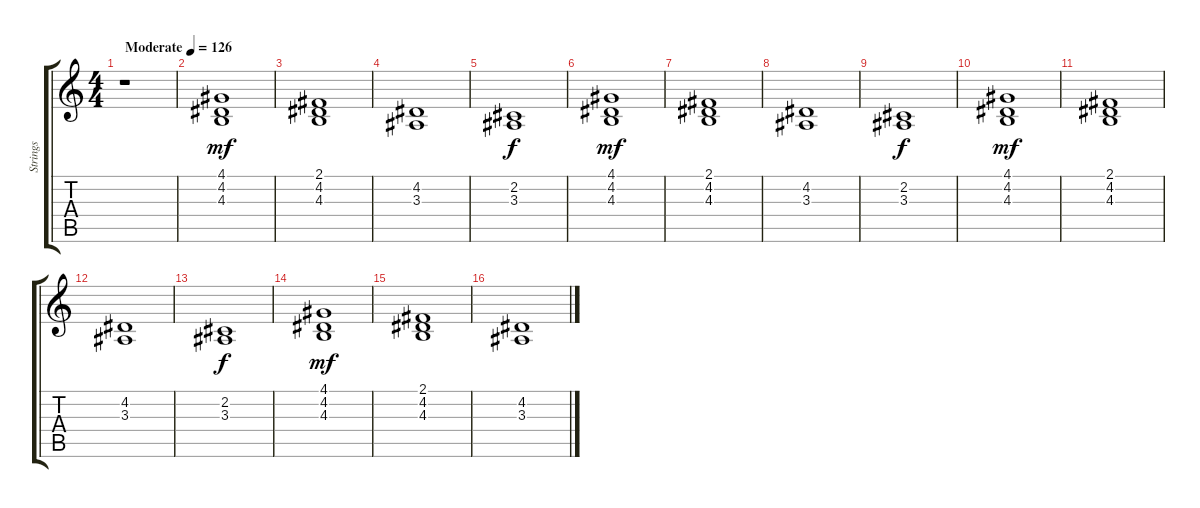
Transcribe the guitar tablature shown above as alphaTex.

\track ("Strings" "Strings") {instrument synthstrings2}
\staff {score tabs}
\tuning (E4 B3 G3 D3 A2 E2) {hide}
\ts (4 4)
\tempo (126 "Moderate")
\clef g2
\ks c
r.1{dy mf instrument synthstrings2} |
(4.1 4.2 4.3).1 |
(2.1 4.2 4.3).1 |
(4.2 3.3).1 |
(2.2 3.3).1{dy f} |
(4.1 4.2 4.3).1{dy mf} |
(2.1 4.2 4.3).1 |
(4.2 3.3).1 |
(2.2 3.3).1{dy f} |
(4.1 4.2 4.3).1{dy mf} |
(2.1 4.2 4.3).1 |
(4.2 3.3).1 |
(2.2 3.3).1{dy f} |
(4.1 4.2 4.3).1{dy mf} |
(2.1 4.2 4.3).1 |
(4.2 3.3).1
